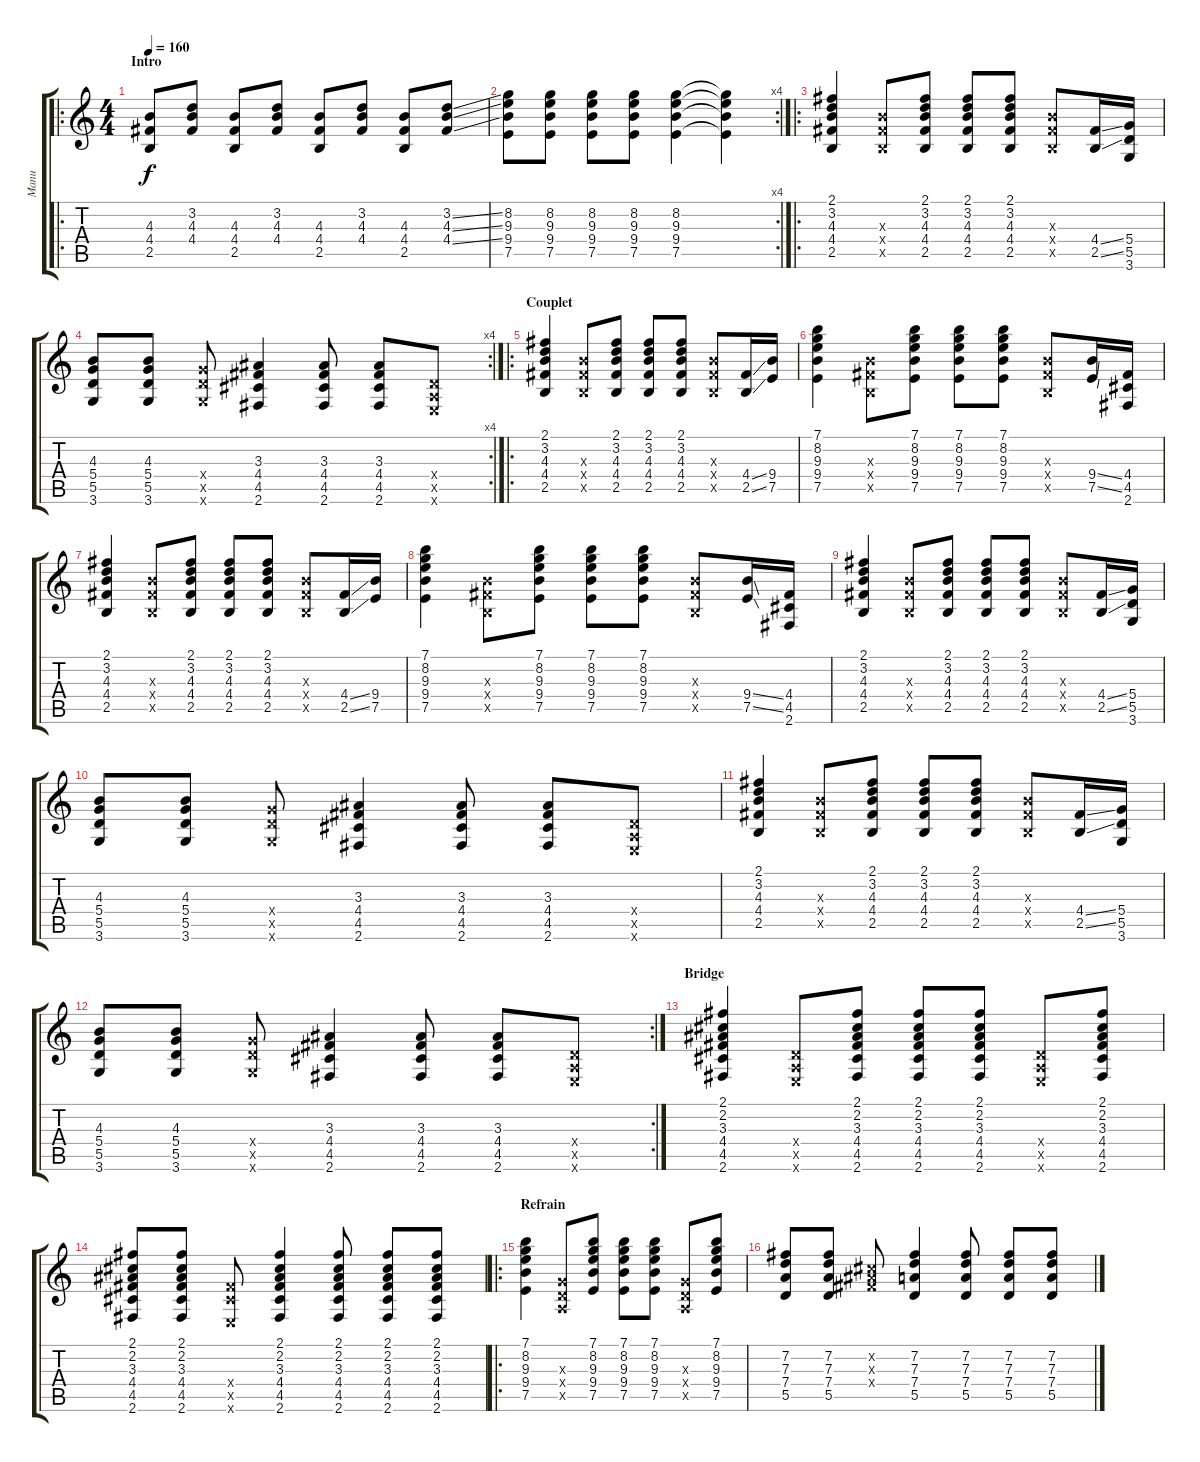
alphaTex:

\track ("Manu" "Manu") {instrument acousticguitarsteel}
\staff {score tabs}
\tuning (E4 B3 G3 D3 A2 E2) {hide}
\ro
\ts (4 4)
\section ("" "Intro")
\tempo 160
\clef g2
\ks c
(4.3 4.4 2.5).8{dy f instrument acousticguitarsteel} (3.2 4.3 4.4).8 (4.3 4.4 2.5).8 (3.2 4.3 4.4).8 (4.3 4.4 2.5).8 (3.2 4.3 4.4).8 (4.3 4.4 2.5).8 (3.2{ss} 4.3{ss} 4.4{ss}).8 |
\rc 4
(8.2 9.3 9.4 7.5).8 (8.2 9.3 9.4 7.5).8 (8.2 9.3 9.4 7.5).8 (8.2 9.3 9.4 7.5).8 (8.2 9.3 9.4 7.5).4 (8.2{t} 9.3{t} 9.4{t} 7.5{t}).4 |
\ro
(2.1 3.2 4.3 4.4 2.5).4 (4.3{x} 4.4{x} 2.5{x}).8 (2.1 3.2 4.3 4.4 2.5).8 (2.1 3.2 4.3 4.4 2.5).8 (2.1 3.2 4.3 4.4 2.5).8 (4.3{x} 4.4{x} 2.5{x}).8 (4.4{ss} 2.5{ss}).16 (5.4 5.5 3.6).16 |
\rc 4
(4.3 5.4 5.5 3.6).8 (4.3 5.4 5.5 3.6).8 (5.4{x} 5.5{x} 3.6{x}).8 (3.3 4.4 4.5 2.6).4 (3.3 4.4 4.5 2.6).8 (3.3 4.4 4.5 2.6).8 (0.4{x} 0.5{x} 0.6{x}).8 |
\ro
\section ("" "Couplet")
(2.1 3.2 4.3 4.4 2.5).4 (4.3{x} 4.4{x} 2.5{x}).8 (2.1 3.2 4.3 4.4 2.5).8 (2.1 3.2 4.3 4.4 2.5).8 (2.1 3.2 4.3 4.4 2.5).8 (4.3{x} 4.4{x} 2.5{x}).8 (4.4{ss} 2.5{ss}).16 (9.4 7.5).16 |
(7.1 8.2 9.3 9.4 7.5).4 (4.3{x} 4.4{x} 2.5{x}).8 (7.1 8.2 9.3 9.4 7.5).8 (7.1 8.2 9.3 9.4 7.5).8 (7.1 8.2 9.3 9.4 7.5).8 (4.3{x} 4.4{x} 2.5{x}).8 (9.4{ss} 7.5{ss}).16 (4.4 4.5 2.6).16 |
(2.1 3.2 4.3 4.4 2.5).4 (4.3{x} 4.4{x} 2.5{x}).8 (2.1 3.2 4.3 4.4 2.5).8 (2.1 3.2 4.3 4.4 2.5).8 (2.1 3.2 4.3 4.4 2.5).8 (4.3{x} 4.4{x} 2.5{x}).8 (4.4{ss} 2.5{ss}).16 (9.4 7.5).16 |
(7.1 8.2 9.3 9.4 7.5).4 (4.3{x} 4.4{x} 2.5{x}).8 (7.1 8.2 9.3 9.4 7.5).8 (7.1 8.2 9.3 9.4 7.5).8 (7.1 8.2 9.3 9.4 7.5).8 (4.3{x} 4.4{x} 2.5{x}).8 (9.4{ss} 7.5{ss}).16 (4.4 4.5 2.6).16 |
(2.1 3.2 4.3 4.4 2.5).4 (4.3{x} 4.4{x} 2.5{x}).8 (2.1 3.2 4.3 4.4 2.5).8 (2.1 3.2 4.3 4.4 2.5).8 (2.1 3.2 4.3 4.4 2.5).8 (4.3{x} 4.4{x} 2.5{x}).8 (4.4{ss} 2.5{ss}).16 (5.4 5.5 3.6).16 |
(4.3 5.4 5.5 3.6).8 (4.3 5.4 5.5 3.6).8 (5.4{x} 5.5{x} 3.6{x}).8 (3.3 4.4 4.5 2.6).4 (3.3 4.4 4.5 2.6).8 (3.3 4.4 4.5 2.6).8 (0.4{x} 0.5{x} 0.6{x}).8 |
(2.1 3.2 4.3 4.4 2.5).4 (4.3{x} 4.4{x} 2.5{x}).8 (2.1 3.2 4.3 4.4 2.5).8 (2.1 3.2 4.3 4.4 2.5).8 (2.1 3.2 4.3 4.4 2.5).8 (4.3{x} 4.4{x} 2.5{x}).8 (4.4{ss} 2.5{ss}).16 (5.4 5.5 3.6).16 |
\rc 2
(4.3 5.4 5.5 3.6).8 (4.3 5.4 5.5 3.6).8 (5.4{x} 5.5{x} 3.6{x}).8 (3.3 4.4 4.5 2.6).4 (3.3 4.4 4.5 2.6).8 (3.3 4.4 4.5 2.6).8 (0.4{x} 0.5{x} 0.6{x}).8 |
\section ("" "Bridge")
(2.1 2.2 3.3 4.4 4.5 2.6).4 (0.4{x} 0.5{x} 0.6{x}).8 (2.1 2.2 3.3 4.4 4.5 2.6).8 (2.1 2.2 3.3 4.4 4.5 2.6).8 (2.1 2.2 3.3 4.4 4.5 2.6).8 (0.4{x} 0.5{x} 0.6{x}).8 (2.1 2.2 3.3 4.4 4.5 2.6).8 |
(2.1 2.2 3.3 4.4 4.5 2.6).8 (2.1 2.2 3.3 4.4 4.5 2.6).8 (4.4{x} 4.5{x} 0.6{x}).8 (2.1 2.2 3.3 4.4 4.5 2.6).4 (2.1 2.2 3.3 4.4 4.5 2.6).8 (2.1 2.2 3.3 4.4 4.5 2.6).8 (2.1 2.2 3.3 4.4 4.5 2.6).8 |
\ro
\section ("" "Refrain")
(7.1 8.2 9.3 9.4 7.5).4 (0.3{x} 0.4{x} 0.5{x}).8 (7.1 8.2 9.3 9.4 7.5).8 (7.1 8.2 9.3 9.4 7.5).8 (7.1 8.2 9.3 9.4 7.5).8 (0.3{x} 0.4{x} 0.5{x}).8 (7.1 8.2 9.3 9.4 7.5).8 |
(7.2 7.3 7.4 5.5).8 (7.2 7.3 7.4 5.5).8 (2.2{x} 3.3{x} 4.4{x}).8 (7.2 7.3 7.4 5.5).4 (7.2 7.3 7.4 5.5).8 (7.2 7.3 7.4 5.5).8 (7.2 7.3 7.4 5.5).8
